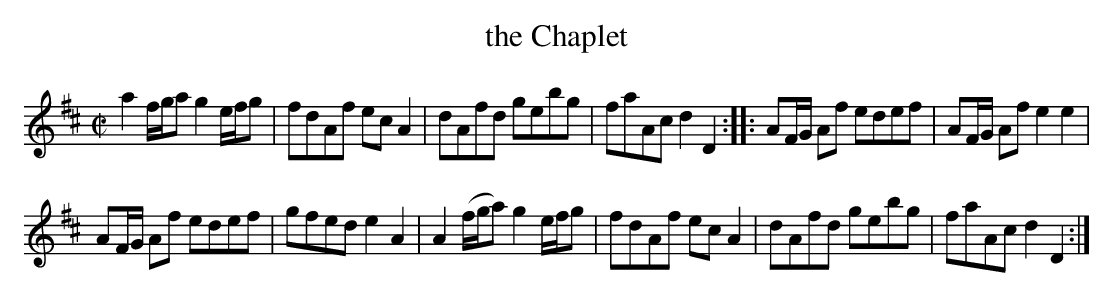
X:1
T:the Chaplet
M:C|
K:D
a2f/g/a g2e/f/g| fdAf ecA2| dAfd gebg| faAc d2D2::\
AF/G/ Af edef| AF/G/ Af e2e2|
AF/G/ Af edef| gfed e2A2|\
A2(f/g/a) g2e/f/g| fdAf ecA2| dAfd gebg| faAc d2D2:|
